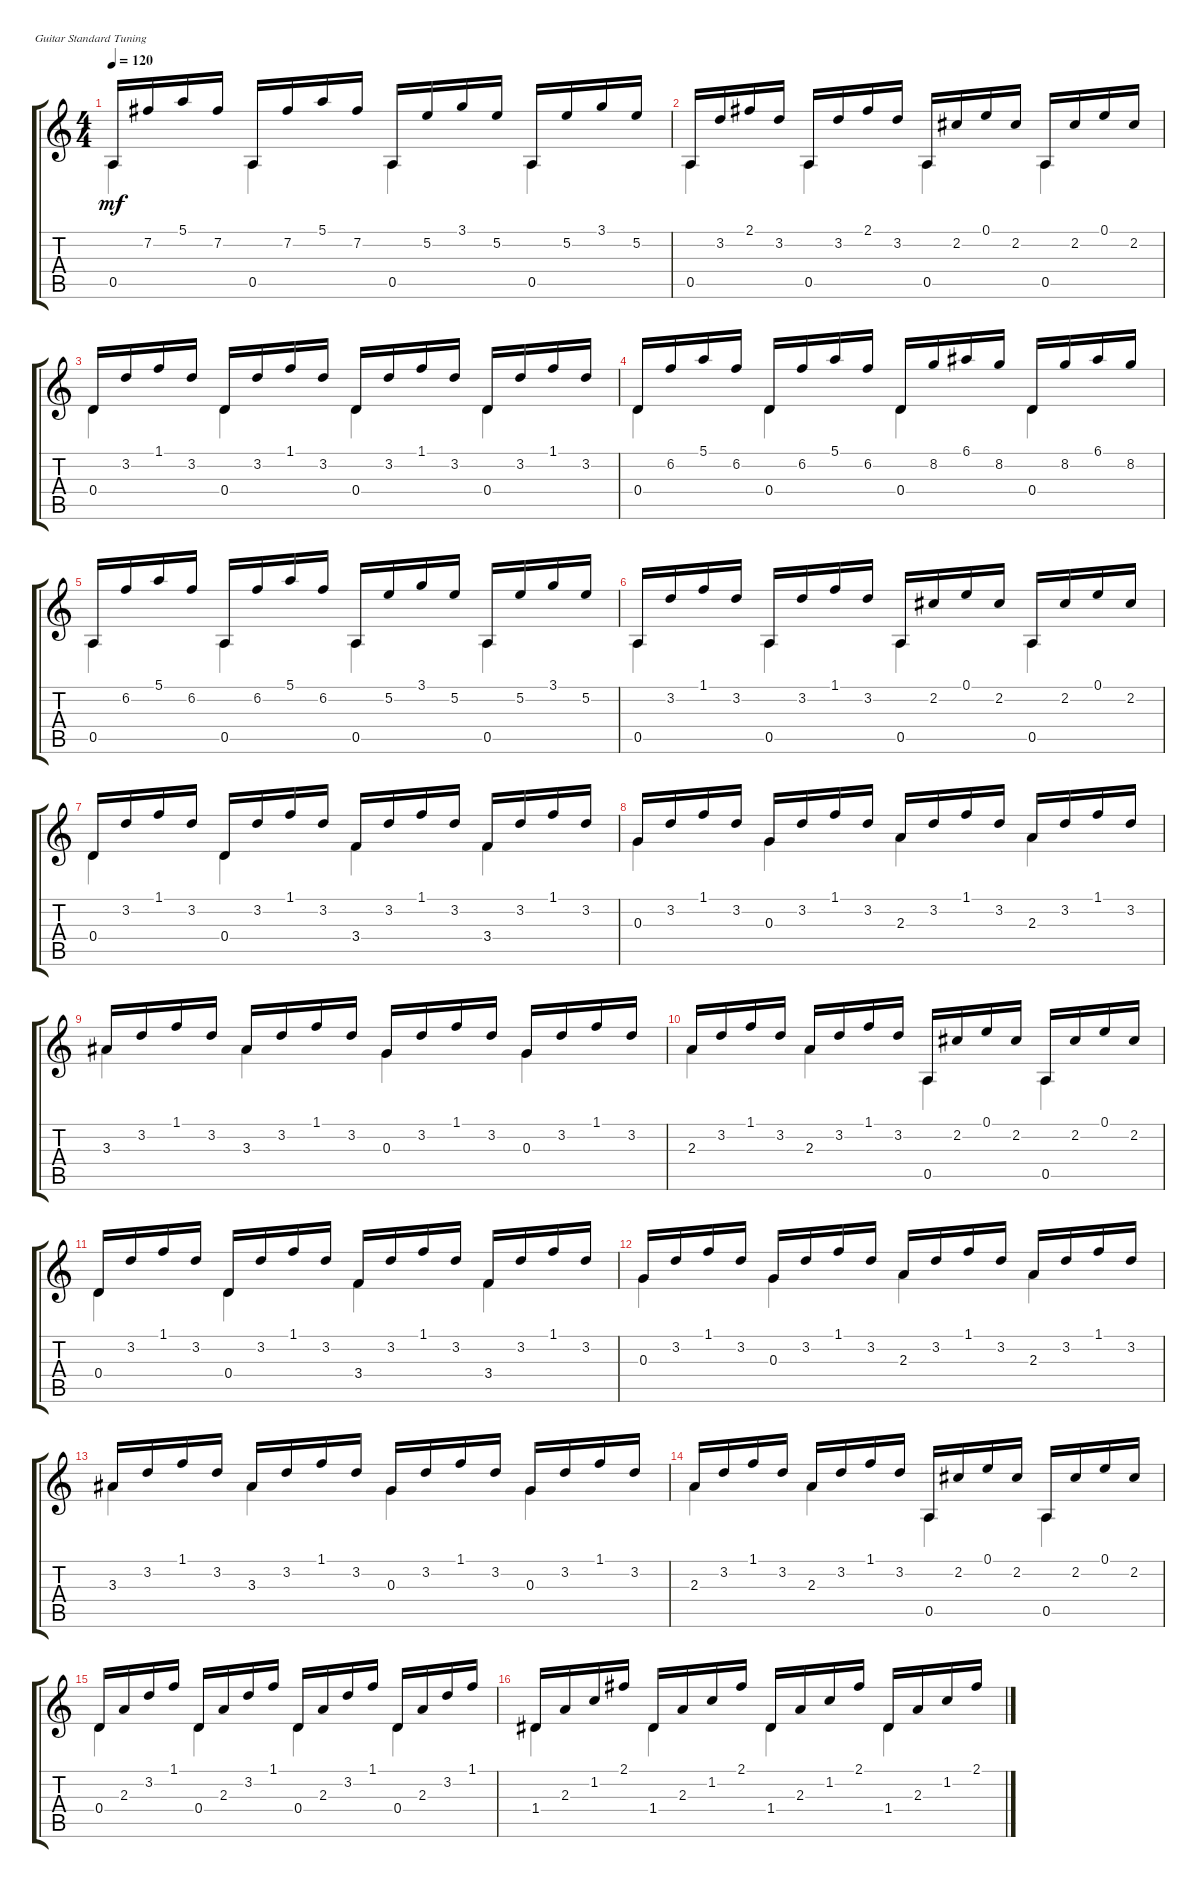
\defaultSystemsLayout 4
\bracketExtendMode groupsimilarinstruments
\firstSystemTrackNameOrientation horizontal
\otherSystemsTrackNameOrientation horizontal
\track "" {instrument acousticguitarnylon}
\staff {score tabs}
\tuning (E4 B3 G3 D3 A2 E2)
\voice
\ts (4 4)
\tempo 120
\clef g2
\ks c
0.5.16{dy mf} 7.2.16 5.1.16 7.2.16 0.5.16 7.2.16 5.1.16 7.2.16 0.5.16 5.2.16 3.1.16 5.2.16 0.5.16 5.2.16 3.1.16 5.2.16 |
\scale
0.385222 0.5.16 3.2.16 2.1.16 3.2.16 0.5.16 3.2.16 2.1.16 3.2.16 0.5.16 2.2.16 0.1.16 2.2.16 0.5.16 2.2.16 0.1.16 2.2.16 |
\scale
0.300114 0.4.16 3.2.16 1.1.16 3.2.16 0.4.16 3.2.16 1.1.16 3.2.16 0.4.16 3.2.16 1.1.16 3.2.16 0.4.16 3.2.16 1.1.16 3.2.16 |
\scale
0.314796 0.4.16 6.2.16 5.1.16 6.2.16 0.4.16 6.2.16 5.1.16 6.2.16 0.4.16 8.2.16 6.1.16 8.2.16 0.4.16 8.2.16 6.1.16 8.2.16 |
\scale
0.36262 0.5.16 6.2.16 5.1.16 6.2.16 0.5.16 6.2.16 5.1.16 6.2.16 0.5.16 5.2.16 3.1.16 5.2.16 0.5.16 5.2.16 3.1.16 5.2.16 |
\scale
0.326291 0.5.16 3.2.16 1.1.16 3.2.16 0.5.16 3.2.16 1.1.16 3.2.16 0.5.16 2.2.16 0.1.16 2.2.16 0.5.16 2.2.16 0.1.16 2.2.16 |
\scale
0.31073 0.4.16 3.2.16 1.1.16 3.2.16 0.4.16 3.2.16 1.1.16 3.2.16 3.4.16 3.2.16 1.1.16 3.2.16 3.4.16 3.2.16 1.1.16 3.2.16 |
\scale
0.368331 0.3.16 3.2.16 1.1.16 3.2.16 0.3.16 3.2.16 1.1.16 3.2.16 2.3.16 3.2.16 1.1.16 3.2.16 2.3.16 3.2.16 1.1.16 3.2.16 |
\scale
0.315066 3.3.16 3.2.16 1.1.16 3.2.16 3.3.16 3.2.16 1.1.16 3.2.16 0.3.16 3.2.16 1.1.16 3.2.16 0.3.16 3.2.16 1.1.16 3.2.16 |
\scale
0.316645 2.3.16 3.2.16 1.1.16 3.2.16 2.3.16 3.2.16 1.1.16 3.2.16 0.5.16 2.2.16 0.1.16 2.2.16 0.5.16 2.2.16 0.1.16 2.2.16 |
0.4.16 3.2.16 1.1.16 3.2.16 0.4.16 3.2.16 1.1.16 3.2.16 3.4.16 3.2.16 1.1.16 3.2.16 3.4.16 3.2.16 1.1.16 3.2.16 |
0.3.16 3.2.16 1.1.16 3.2.16 0.3.16 3.2.16 1.1.16 3.2.16 2.3.16 3.2.16 1.1.16 3.2.16 2.3.16 3.2.16 1.1.16 3.2.16 |
3.3.16 3.2.16 1.1.16 3.2.16 3.3.16 3.2.16 1.1.16 3.2.16 0.3.16 3.2.16 1.1.16 3.2.16 0.3.16 3.2.16 1.1.16 3.2.16 |
\scale
0.354714 2.3.16 3.2.16 1.1.16 3.2.16 2.3.16 3.2.16 1.1.16 3.2.16 0.5.16 2.2.16 0.1.16 2.2.16 0.5.16 2.2.16 0.1.16 2.2.16 |
\scale
0.303269 0.4.16 2.3.16 3.2.16 1.1.16 0.4.16 2.3.16 3.2.16 1.1.16 0.4.16 2.3.16 3.2.16 1.1.16 0.4.16 2.3.16 3.2.16 1.1.16 |
\scale
0.342078 1.4.16 2.3.16 1.2.16 2.1.16 1.4.16 2.3.16 1.2.16 2.1.16 1.4.16 2.3.16 1.2.16 2.1.16 1.4.16 2.3.16 1.2.16 2.1.16
\voice
\clef g2
\ottava regular
\simile none
\ks c
0.5.4{dy mf} 0.5.4 0.5.4 0.5.4 |
\scale
0.385222 0.5.4 0.5.4 0.5.4 0.5.4 |
\scale
0.300114 0.4.4 0.4.4 0.4.4 0.4.4 |
\scale
0.314796 0.4.4 0.4.4 0.4.4 0.4.4 |
\scale
0.36262 0.5.4 0.5.4 0.5.4 0.5.4 |
\scale
0.326291 0.5.4 0.5.4 0.5.4 0.5.4 |
\scale
0.31073 0.4.4 0.4.4 3.4.4 3.4.4 |
\scale
0.368331 0.3.4 0.3.4 2.3.4 2.3.4 |
\scale
0.315066 3.3.4 3.3.4 0.3.4 0.3.4 |
\scale
0.316645 2.3.4 2.3.4 0.5.4 0.5.4 |
0.4.4 0.4.4 3.4.4 3.4.4 |
0.3.4 0.3.4 2.3.4 2.3.4 |
3.3.4 3.3.4 0.3.4 0.3.4 |
\scale
0.354714 2.3.4 2.3.4 0.5.4 0.5.4 |
\scale
0.303269 0.4.4 0.4.4 0.4.4 0.4.4 |
\scale
0.342078 1.4.4 1.4.4 1.4.4 1.4.4
